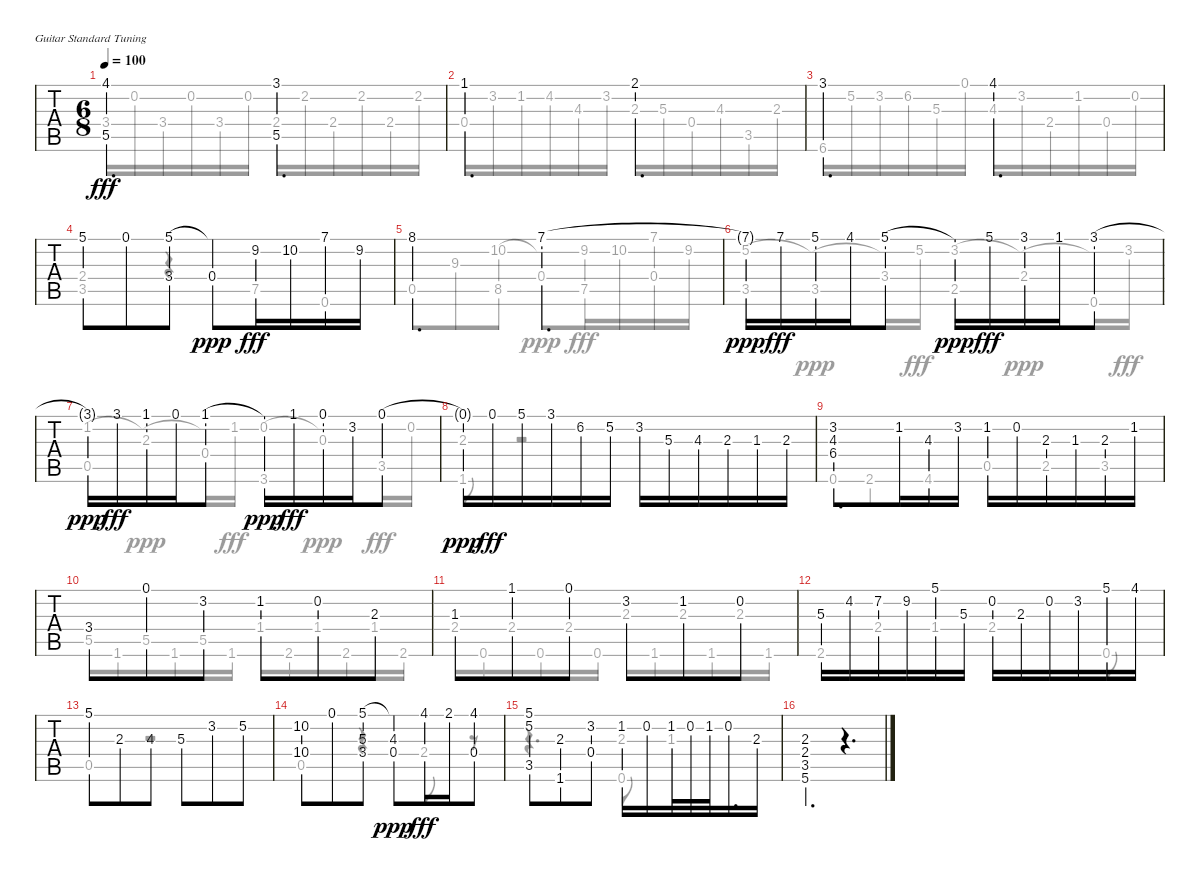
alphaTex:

\bracketExtendMode groupsimilarinstruments
\singleTrackTrackNamePolicy hidden
\firstSystemTrackNameOrientation horizontal
\otherSystemsTrackNameOrientation horizontal
\track ("G1 Untitled" "G1 Untitle") {instrument acousticguitarnylon}
\staff {tabs}
\tuning (E4 B3 G3 D3 A2 E2)
\voice
\ts (6 8)
\tempo 100
\clef g2
\ks c
(4.1 5.5).4{d dy fff} (3.1 5.5).4{d} |
1.1.4{d} 2.1.4{d} |
3.1.4{d} 4.1.4{d} |
5.1.8 0.1.8 (5.1 3.4).8 (5.1{t} 0.4).8{dy ppp} 9.2.16{dy fff} 10.2.16 7.1.16 9.2.16 |
8.1.4{d} 7.1.4{d} |
7.1{t}.16{dy ppp} 7.1.16{dy fff} 5.1.16 4.1.16 5.1.8 5.1{t}.16{dy ppp} 5.1.16{dy fff} 3.1.16 1.1.16 3.1.8 |
3.1{t}.16{dy ppp} 3.1.16{dy fff} 1.1.16 0.1.16 1.1.8 1.1{t}.16{dy ppp} 1.1.16{dy fff} 0.1.16 3.2.16 0.1.8 |
0.1{t}.16{dy ppp} 0.1.16{dy fff} 5.1.16 3.1.16 6.2.16 5.2.16 3.2.16 5.3.16 4.3.16 2.3.16 1.3.16 2.3.16 |
(3.2 4.3 6.4).8{d} 1.2.16 4.3.16 3.2.16 1.2.16 0.2.16 2.3.16 1.3.16 2.3.16 1.2.16 |
3.4.8 0.1.8 3.2.8 1.2.8 0.2.8 2.3.8 |
1.3.8 1.1.8 0.1.8 3.2.8 1.2.8 0.2.8 |
5.3.16 4.2.16 7.2.16 9.2.16 5.1.16 5.3.16 0.2.16 2.3.16 0.2.16 3.2.16 5.1.16 4.1.16 |
5.1.8 2.3.8 4.3.8 5.3.8 3.2.8 5.2.8 |
(10.2 10.4).8 0.1.8 (5.1 5.3 3.4).8 (5.1{t} 4.3 0.4).8{dy ppp} 4.1.16{dy fff} 2.1.16 (4.1 0.4).8 |
(5.1 5.2 3.5).8 (2.3 1.6).8 (3.2 0.4).8 1.2.16 0.2.16 1.2.32 0.2.32 1.2.32 0.2.16{d} 2.3.16 |
(2.3 2.4 3.5 5.6).4{d} r.4{d}
\voice
\clef g2
\ottava regular
\simile none
\ks c
3.4.16{dy fff} 0.2.16 3.4.16 0.2.16 3.4.16 0.2.16 2.4.16 2.2.16 2.4.16 2.2.16 2.4.16 2.2.16 |
0.4.16 3.2.16 1.2.16 4.2.16 4.3.16 3.2.16 2.3.16 5.3.16 0.4.16 4.3.16 3.5.16 2.3.16 |
6.6.16 5.2.16 3.2.16 6.2.16 5.3.16 0.1.16 4.3.16 3.2.16 2.4.16 1.2.16 0.4.16 0.2.16 |
(2.4 3.5).4 r.4 7.5.8 0.6.8 |
0.5.8 9.3.8 (10.2 8.5).8 (10.2{t} 0.4).8{dy ppp} (9.2 7.5).16{dy fff} 10.2.16 (7.1 0.4).16 9.2.16 |
(5.2 3.5).8 (5.2{t} 3.5).8{dy ppp} (5.2{t} 3.4).16 5.2.16{dy fff} (3.2 2.5).8 (3.2{t} 2.4).8{dy ppp} (3.2{t} 0.6).16 3.2.16{dy fff} |
(1.2 0.5).8 (1.2{t} 2.3).8{dy ppp} (1.2{t} 0.4).16 1.2.16{dy fff} (0.2 3.6).8 (0.2{t} 0.3).8{dy ppp} 3.5.16{dy fff} 0.2.16 |
(2.3 1.6).8 r.2 |
0.6.8 2.6.8 4.6.8 0.5.8 2.5.8 3.5.8 |
5.5.16 1.6.16 5.5.16 1.6.16 5.5.16 1.6.16 1.4.16 2.6.16 1.4.16 2.6.16 1.4.16 2.6.16 |
2.4.16 0.6.16 2.4.16 0.6.16 2.4.16 0.6.16 2.3.16 1.6.16 2.3.16 1.6.16 2.3.16 1.6.16 |
2.6.8 2.4.8 1.4.8 2.4.4 0.6.8 |
0.5.4 r.2 |
0.5.4 r.4 2.4.8 r.8 |
r.4{d} (2.3 0.6).8 1.3.4 |
